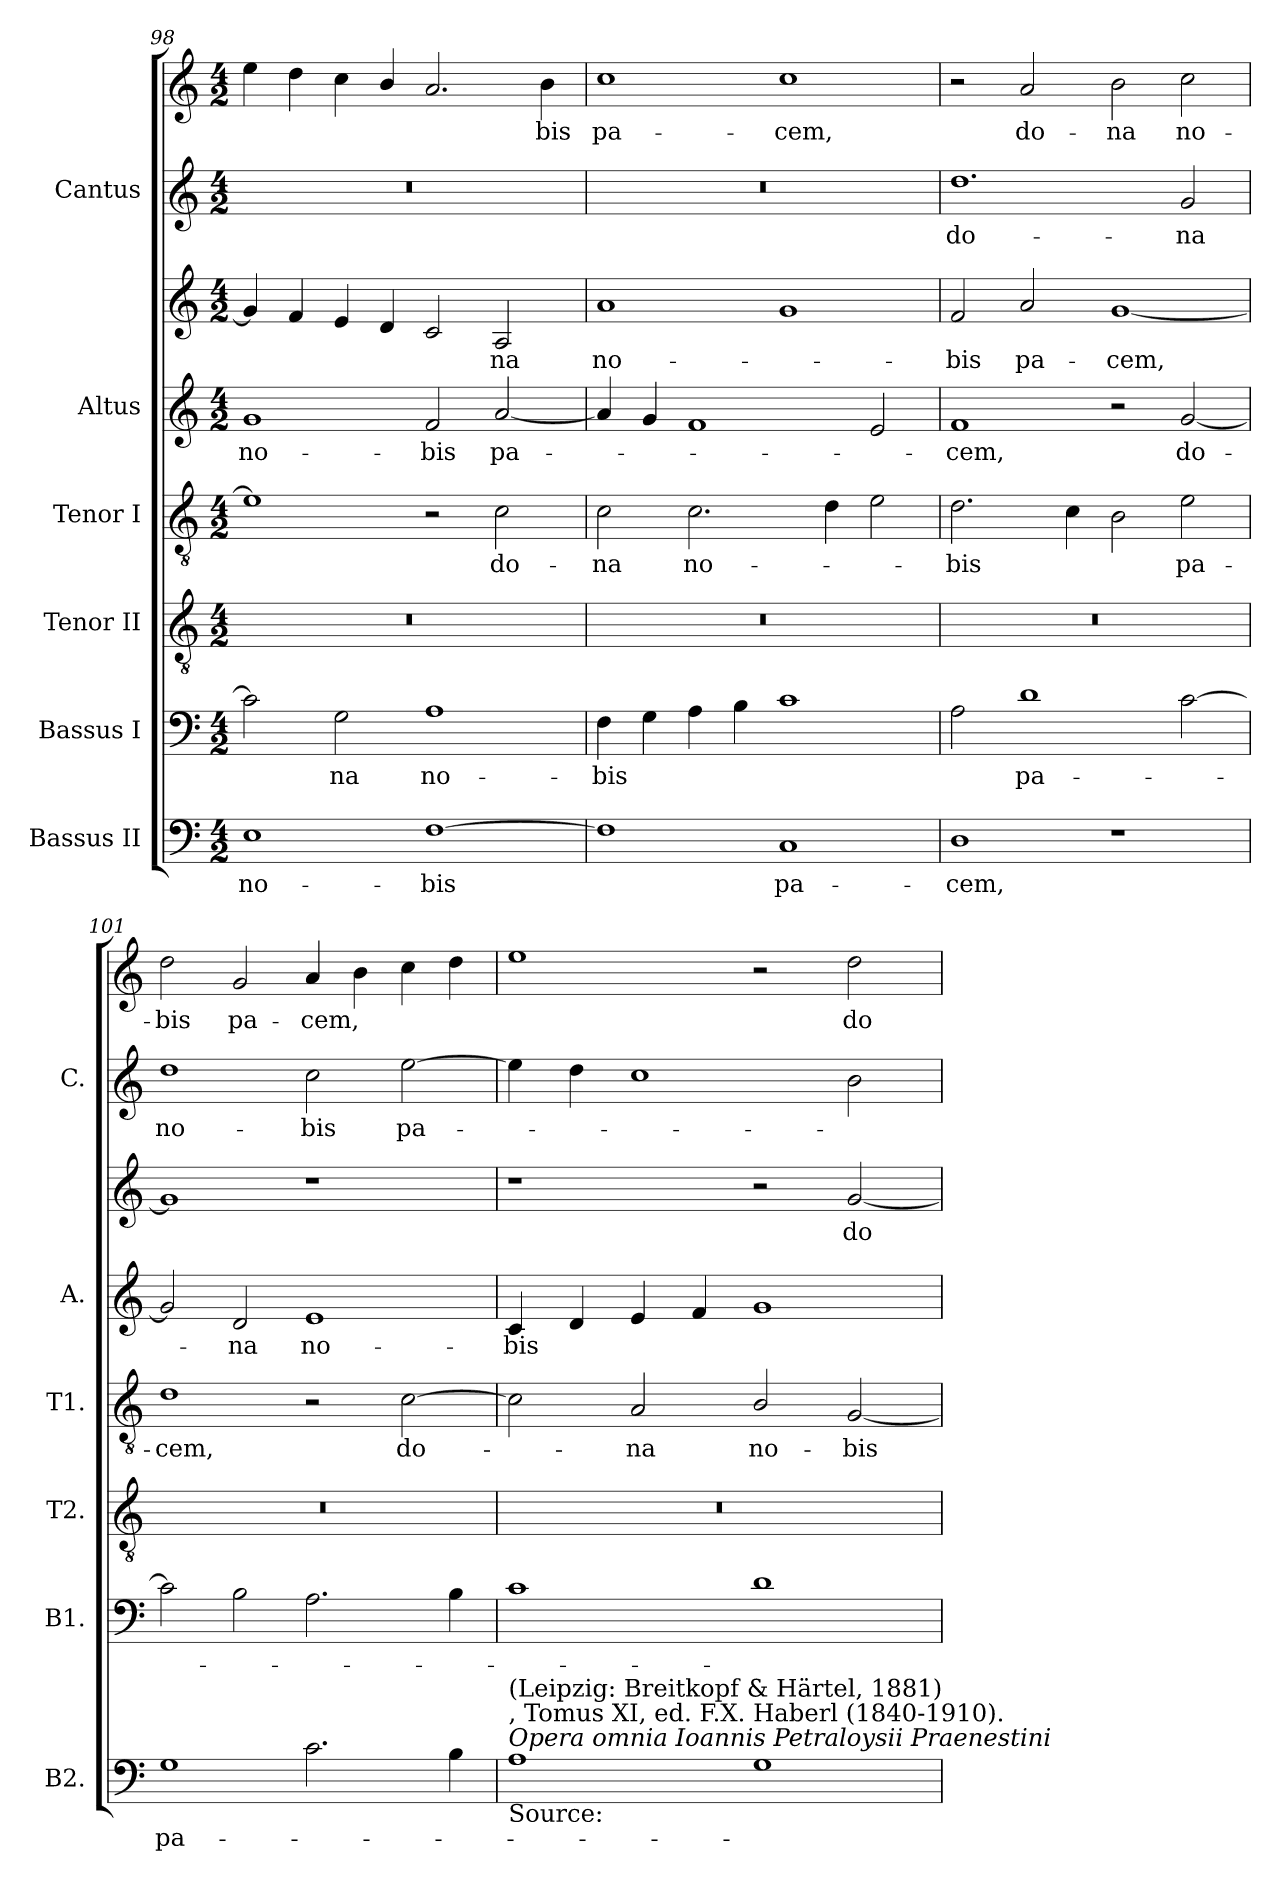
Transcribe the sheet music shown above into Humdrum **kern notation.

**kern	**text	**kern	**text	**kern	**kern	**text	**kern	**text	**kern	**text	**kern	**text	**kern	**text
*part6	*part6	*part5	*part5	*part4	*part3	*part3	*part2	*part2	*part2	*part2	*part1	*part1	*part1	*part1
*staff8	*staff8	*staff7	*staff7	*staff6	*staff5	*staff5	*staff4	*staff4	*staff3	*staff3	*staff2	*staff2	*staff1	*staff1
*I"Bassus II	*	*I"Bassus I	*	*I"Tenor II	*I"Tenor I	*	*I"Altus	*	*	*	*I"Cantus	*	*	*
*I'B2.	*	*I'B1.	*	*I'T2.	*I'T1.	*	*I'A.	*	*	*	*I'C.	*	*	*
*clefF4	*	*clefF4	*	*clefGv2	*clefGv2	*	*clefG2	*	*clefG2	*	*clefG2	*	*clefG2	*
*	*	*	*	*ITrd7c12	*ITrd7c12	*	*	*	*	*	*	*	*	*
*k[]	*	*k[]	*	*k[]	*k[]	*	*k[]	*	*k[]	*	*k[]	*	*k[]	*
*C:	*	*C:	*	*C:	*C:	*	*C:	*	*C:	*	*C:	*	*C:	*
*M4/2	*	*M4/2	*	*M4/2	*M4/2	*	*M4/2	*	*M4/2	*	*M4/2	*	*M4/2	*
=98	=98	=98	=98	=98	=98	=98	=98	=98	=98	=98	=98	=98	=98	=98
!	!LO:LY:b:color=#000000	!	!	!LO:N:vis=1	!	!	!	!	!	!	!	!	!	!
!	!	!	!	!	!	!	!	!LO:LY:b:color=#000000	!	!	!LO:N:vis=1	!	!	!
1Ei	no-	2ci\]	.	0r	1Ei]	.	1gi	no-	4gi/]	.	0r	.	4eei\	.
.	.	.	.	.	.	.	.	.	4fi/	.	.	.	4ddi\	.
!	!	!	!LO:LY:b:color=#000000	!	!	!	!	!	!	!	!	!	!	!
.	.	2Gi\	-na	.	.	.	.	.	4ei/	.	.	.	4cci\	.
.	.	.	.	.	.	.	.	.	4di/	.	.	.	4bi/	.
!	!LO:LY:b:color=#000000	!	!	!	!	!	!	!	!	!	!	!	!	!
!	!	!	!LO:LY:b:color=#000000	!	!	!	!	!	!	!	!	!	!	!
!	!	!	!	!	!	!	!	!LO:LY:b:color=#000000	!	!	!	!	!	!
[1Fi	-bis	1Ai	no-	.	2r	.	2fi/	-bis	2ci/	.	.	.	2.ai/	.
!	!	!	!	!	!	!LO:LY:b:color=#000000	!	!	!	!	!	!	!	!
!	!	!	!	!	!	!	!	!LO:LY:b:color=#000000	!	!	!	!	!	!
!	!	!	!	!	!	!	!	!	!	!LO:LY:b:color=#000000	!	!	!	!
.	.	.	.	.	2Ci\	do-	[2ai/	pa-	2Ai/	-na	.	.	.	.
!	!	!	!	!	!	!	!	!	!	!	!	!	!	!LO:LY:b:color=#000000
.	.	.	.	.	.	.	.	.	.	.	.	.	4bi\	-bis
=99	=99	=99	=99	=99	=99	=99	=99	=99	=99	=99	=99	=99	=99	=99
!	!	!	!LO:LY:b:color=#000000	!LO:N:vis=1	!	!	!	!	!	!	!	!	!	!
!	!	!	!	!	!	!LO:LY:b:color=#000000	!	!	!	!	!	!	!	!
!	!	!	!	!	!	!	!	!	!	!LO:LY:b:color=#000000	!LO:N:vis=1	!	!	!
!	!	!	!	!	!	!	!	!	!	!	!	!	!	!LO:LY:b:color=#000000
1Fi]	.	4Fi\	-bis	0r	2Ci\	-na	4ai/]	.	1ai	no-	0r	.	1cci	pa-
.	.	4Gi\	.	.	.	.	4gi/	.	.	.	.	.	.	.
!	!	!	!	!	!	!LO:LY:b:color=#000000	!	!	!	!	!	!	!	!
.	.	4Ai\	.	.	2.Ci\	no-	1fi	.	.	.	.	.	.	.
.	.	4Bi\	.	.	.	.	.	.	.	.	.	.	.	.
!	!LO:LY:b:color=#000000	!	!	!	!	!	!	!	!	!	!	!	!	!
!	!	!	!	!	!	!	!	!	!	!	!	!	!	!LO:LY:b:color=#000000
1Ci	pa-	1ci	.	.	.	.	.	.	1gi	.	.	.	1cci	-cem,
.	.	.	.	.	4Di\	.	.	.	.	.	.	.	.	.
.	.	.	.	.	2Ei\	.	2ei/	.	.	.	.	.	.	.
=100	=100	=100	=100	=100	=100	=100	=100	=100	=100	=100	=100	=100	=100	=100
!	!LO:LY:b:color=#000000	!	!	!LO:N:vis=1	!	!	!	!	!	!	!	!	!	!
!	!	!	!	!	!	!LO:LY:b:color=#000000	!	!	!	!	!	!	!	!
!	!	!	!	!	!	!	!	!LO:LY:b:color=#000000	!	!	!	!	!	!
!	!	!	!	!	!	!	!	!	!	!LO:LY:b:color=#000000	!	!	!	!
!	!	!	!	!	!	!	!	!	!	!	!	!LO:LY:b:color=#000000	!	!
1Di	-cem,	2Ai\	.	0r	2.Di\	-bis	1fi	-cem,	2fi/	-bis	1.ddi	do-	2r	.
!	!	!	!LO:LY:b:color=#000000	!	!	!	!	!	!	!	!	!	!	!
!	!	!	!	!	!	!	!	!	!	!LO:LY:b:color=#000000	!	!	!	!
!	!	!	!	!	!	!	!	!	!	!	!	!	!	!LO:LY:b:color=#000000
.	.	1di	pa-	.	.	.	.	.	2ai/	pa-	.	.	2ai/	do-
.	.	.	.	.	4Ci\	.	.	.	.	.	.	.	.	.
!	!	!	!	!	!	!	!	!	!	!LO:LY:b:color=#000000	!	!	!	!
!	!	!	!	!	!	!	!	!	!	!	!	!	!	!LO:LY:b:color=#000000
1r	.	.	.	.	2BBi\	.	2r	.	[1gi	-cem,	.	.	2bi\	-na
!	!	!	!	!	!	!LO:LY:b:color=#000000	!	!	!	!	!	!	!	!
!	!	!	!	!	!	!	!	!LO:LY:b:color=#000000	!	!	!	!	!	!
!	!	!	!	!	!	!	!	!	!	!	!	!LO:LY:b:color=#000000	!	!
!	!	!	!	!	!	!	!	!	!	!	!	!	!	!LO:LY:b:color=#000000
.	.	[2ci\	.	.	2Ei\	pa-	[2gi/	do-	.	.	2gi/	-na	2cci\	no-
=101	=101	=101	=101	=101	=101	=101	=101	=101	=101	=101	=101	=101	=101	=101
!	!LO:LY:b:color=#000000	!	!	!LO:N:vis=1	!	!	!	!	!	!	!	!	!	!
!	!	!	!	!	!	!LO:LY:b:color=#000000	!	!	!	!	!	!	!	!
!	!	!	!	!	!	!	!	!	!	!	!	!LO:LY:b:color=#000000	!	!
!	!	!	!	!	!	!	!	!	!	!	!	!	!	!LO:LY:b:color=#000000
1Gi	pa-	2ci\]	.	0r	1Di	-cem,	2gi/]	.	1gi]	.	1ddi	no-	2ddi\	-bis
!	!	!	!	!	!	!	!	!LO:LY:b:color=#000000	!	!	!	!	!	!
!	!	!	!	!	!	!	!	!	!	!	!	!	!	!LO:LY:b:color=#000000
.	.	2Bi\	.	.	.	.	2di/	-na	.	.	.	.	2gi/	pa-
!	!	!	!	!	!	!	!	!LO:LY:b:color=#000000	!	!	!	!	!	!
!	!	!	!	!	!	!	!	!	!	!	!	!LO:LY:b:color=#000000	!	!
!	!	!	!	!	!	!	!	!	!	!	!	!	!	!LO:LY:b:color=#000000
2.ci\	.	2.Ai\	.	.	2r	.	1ei	no-	1r	.	2cci\	-bis	4ai/	-cem,
.	.	.	.	.	.	.	.	.	.	.	.	.	4bi\	.
!	!	!	!	!	!	!LO:LY:b:color=#000000	!	!	!	!	!	!	!	!
!	!	!	!	!	!	!	!	!	!	!	!	!LO:LY:b:color=#000000	!	!
.	.	.	.	.	[2Ci\	do-	.	.	.	.	[2eei\	pa-	4cci\	.
4Bi\	.	4Bi\	.	.	.	.	.	.	.	.	.	.	4ddi\	.
!!LO:LB:g=z
=102	=102	=102	=102	=102	=102	=102	=102	=102	=102	=102	=102	=102	=102	=102
!	!	!	!	!LO:N:vis=1	!	!	!	!	!	!	!	!	!	!
!LO:TX:b:t=Source&colon;	!	!	!	!	!	!	!	!	!	!	!	!	!	!
!LO:TX:i:t=Opera omnia Ioannis Petraloysii Praenestini	!	!	!	!	!	!	!	!	!	!	!	!	!	!
!LO:TX:t=, Tomus XI, ed. F.X. Haberl (1840-1910).	!	!	!	!	!	!	!	!	!	!	!	!	!	!
!LO:TX:t=(Leipzig&colon; Breitkopf & Härtel, 1881)	!	!	!	!	!	!	!	!	!	!	!	!	!	!
!	!	!	!	!	!	!	!	!LO:LY:b:color=#000000	!	!	!	!	!	!
1Ai	.	1ci	.	0r	2Ci\]	.	4ci/	-bis	1r	.	4eei\]	.	1eei	.
.	.	.	.	.	.	.	4di/	.	.	.	4ddi\	.	.	.
!	!	!	!	!	!	!LO:LY:b:color=#000000	!	!	!	!	!	!	!	!
.	.	.	.	.	2AAi/	-na	4ei/	.	.	.	1cci	.	.	.
.	.	.	.	.	.	.	4fi/	.	.	.	.	.	.	.
!	!	!	!	!	!	!LO:LY:b:color=#000000	!	!	!	!	!	!	!	!
1Gi	.	1di	.	.	2BBi/	no-	1gi	.	2r	.	.	.	2r	.
!	!	!	!	!	!	!LO:LY:b:color=#000000	!	!	!	!	!	!	!	!
!	!	!	!	!	!	!	!	!	!	!LO:LY:b:color=#000000	!	!	!	!
!	!	!	!	!	!	!	!	!	!	!	!	!	!	!LO:LY:b:color=#000000
.	.	.	.	.	[2GGi/	-bis	.	.	[2gi/	do-	2bi\	.	2ddi\	do-
=	=	=	=	=	=	=	=	=	=	=	=	=	=	=
*-	*-	*-	*-	*-	*-	*-	*-	*-	*-	*-	*-	*-	*-	*-
